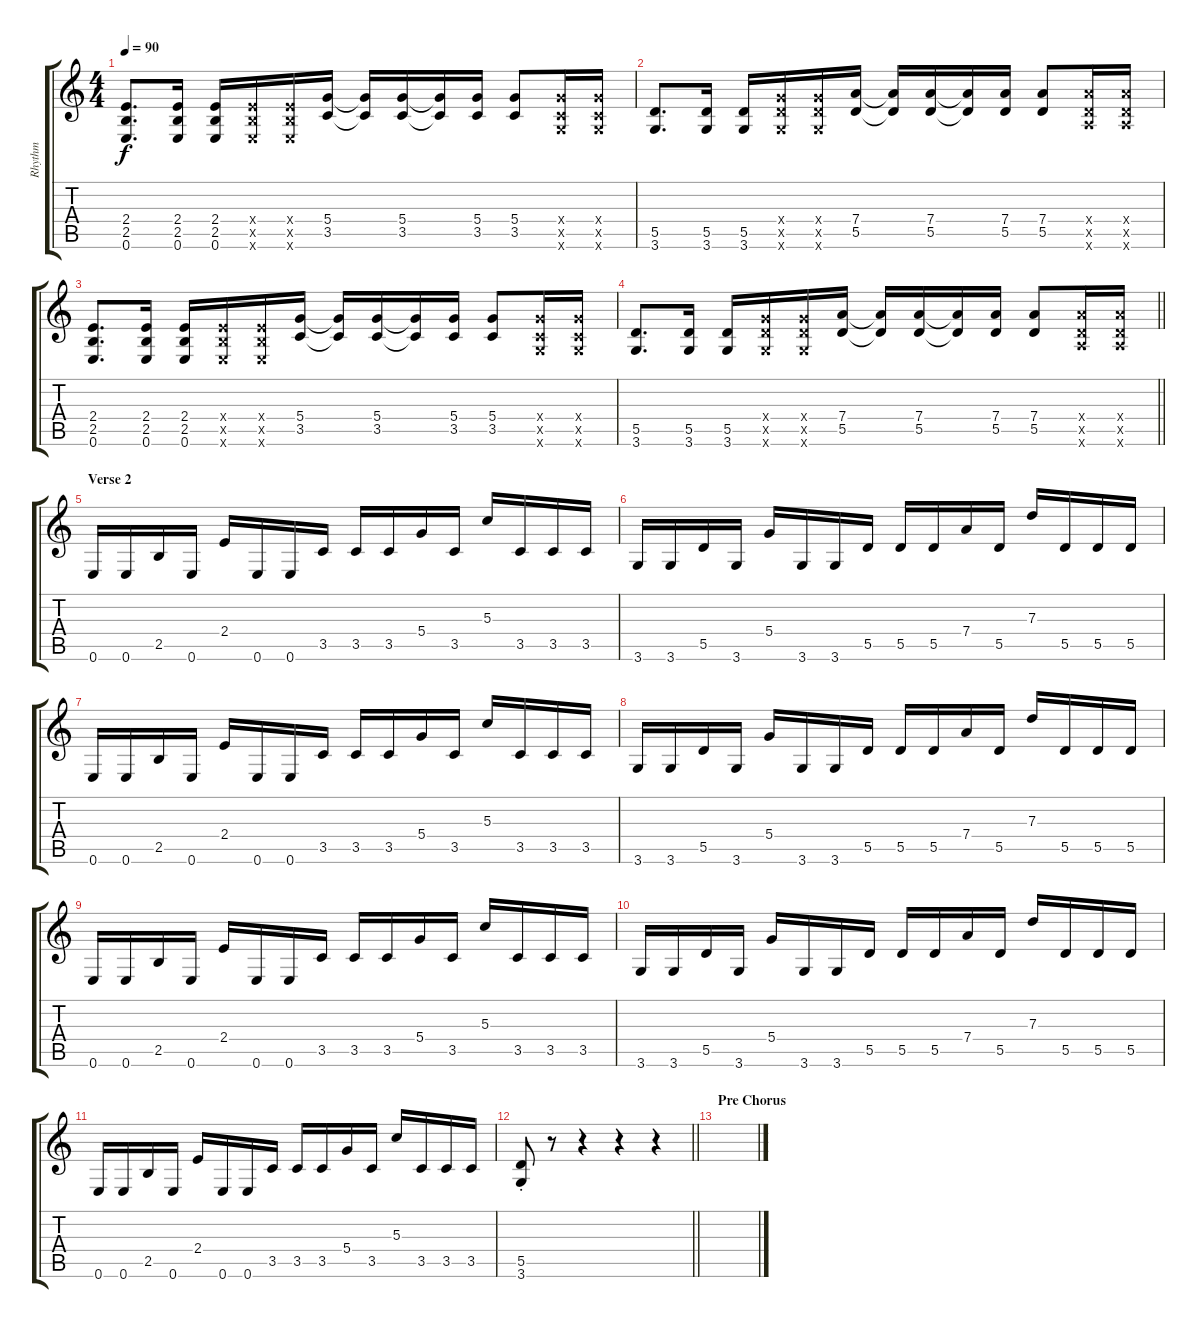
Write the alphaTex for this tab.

\track ("Rhythm" "Rhythm") {instrument distortionguitar}
\staff {score tabs}
\tuning (E4 B3 G3 D3 A2 E2) {hide}
\ts (4 4)
\tempo 90
\clef g2
\ks c
(2.4 2.5 0.6).8{d dy f} (2.4 2.5 0.6).16 (2.4 2.5 0.6).16 (2.4{x} 2.5{x} 0.6{x}).16 (2.4{x} 2.5{x} 0.6{x}).16 (5.4 3.5).16 (5.4{t} 3.5{t}).16 (5.4 3.5).16 (5.4{t} 3.5{t}).16 (5.4 3.5).16 (5.4 3.5).8 (5.4{x} 3.5{x} 3.6{x}).16 (5.4{x} 3.5{x} 3.6{x}).16 |
(5.5 3.6).8{d} (5.5 3.6).16 (5.5 3.6).16 (5.4{x} 5.5{x} 3.6{x}).16 (5.4{x} 5.5{x} 3.6{x}).16 (7.4 5.5).16 (7.4{t} 5.5{t}).16 (7.4 5.5).16 (7.4{t} 5.5{t}).16 (7.4 5.5).16 (7.4 5.5).8 (7.4{x} 5.5{x} 5.6{x}).16 (7.4{x} 5.5{x} 5.6{x}).16 |
(2.4 2.5 0.6).8{d} (2.4 2.5 0.6).16 (2.4 2.5 0.6).16 (2.4{x} 2.5{x} 0.6{x}).16 (2.4{x} 2.5{x} 0.6{x}).16 (5.4 3.5).16 (5.4{t} 3.5{t}).16 (5.4 3.5).16 (5.4{t} 3.5{t}).16 (5.4 3.5).16 (5.4 3.5).8 (5.4{x} 3.5{x} 3.6{x}).16 (5.4{x} 3.5{x} 3.6{x}).16 |
\barLineRight lightlight
(5.5 3.6).8{d} (5.5 3.6).16 (5.5 3.6).16 (5.4{x} 5.5{x} 3.6{x}).16 (5.4{x} 5.5{x} 3.6{x}).16 (7.4 5.5).16 (7.4{t} 5.5{t}).16 (7.4 5.5).16 (7.4{t} 5.5{t}).16 (7.4 5.5).16 (7.4 5.5).8 (7.4{x} 5.5{x} 5.6{x}).16 (7.4{x} 5.5{x} 5.6{x}).16 |
\section ("" "Verse 2")
0.6.16 0.6.16 2.5.16 0.6.16 2.4.16 0.6.16 0.6.16 3.5.16 3.5.16 3.5.16 5.4.16 3.5.16 5.3.16 3.5.16 3.5.16 3.5.16 |
3.6.16 3.6.16 5.5.16 3.6.16 5.4.16 3.6.16 3.6.16 5.5.16 5.5.16 5.5.16 7.4.16 5.5.16 7.3.16 5.5.16 5.5.16 5.5.16 |
0.6.16 0.6.16 2.5.16 0.6.16 2.4.16 0.6.16 0.6.16 3.5.16 3.5.16 3.5.16 5.4.16 3.5.16 5.3.16 3.5.16 3.5.16 3.5.16 |
3.6.16 3.6.16 5.5.16 3.6.16 5.4.16 3.6.16 3.6.16 5.5.16 5.5.16 5.5.16 7.4.16 5.5.16 7.3.16 5.5.16 5.5.16 5.5.16 |
0.6.16 0.6.16 2.5.16 0.6.16 2.4.16 0.6.16 0.6.16 3.5.16 3.5.16 3.5.16 5.4.16 3.5.16 5.3.16 3.5.16 3.5.16 3.5.16 |
3.6.16 3.6.16 5.5.16 3.6.16 5.4.16 3.6.16 3.6.16 5.5.16 5.5.16 5.5.16 7.4.16 5.5.16 7.3.16 5.5.16 5.5.16 5.5.16 |
0.6.16 0.6.16 2.5.16 0.6.16 2.4.16 0.6.16 0.6.16 3.5.16 3.5.16 3.5.16 5.4.16 3.5.16 5.3.16 3.5.16 3.5.16 3.5.16 |
\barLineRight lightlight
(5.5 3.6{st}).8 r.8 r.4 r.4 r.4 |
\section ("" "Pre Chorus")
